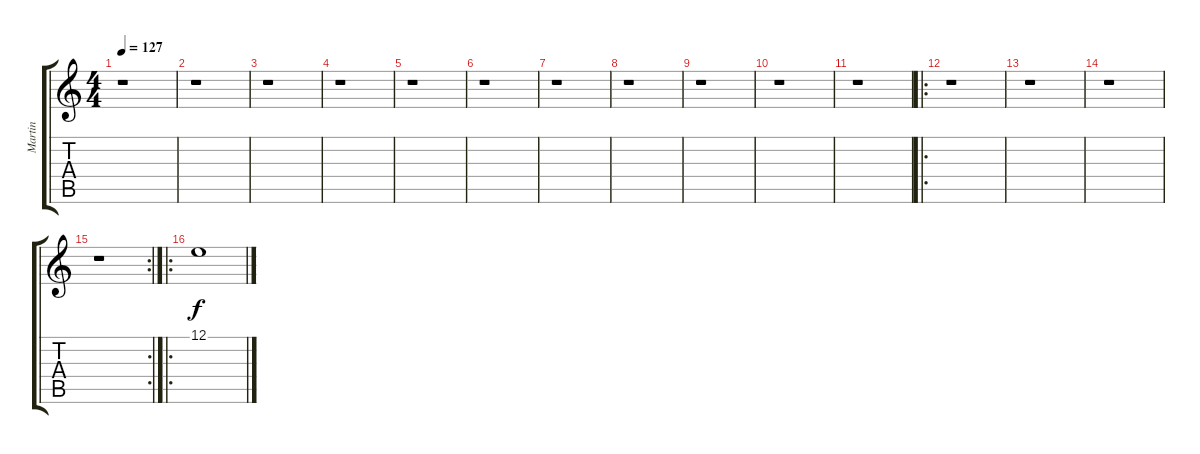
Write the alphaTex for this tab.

\track ("Martin" "Martin") {instrument choiraahs}
\staff {score tabs}
\tuning (E4 B3 G3 D3 A2 E2) {hide}
\ts (4 4)
\tempo 127
\clef g2
\ks c
r.1{dy f} |
r.1 |
r.1 |
r.1 |
r.1 |
r.1 |
r.1 |
r.1 |
r.1 |
r.1 |
r.1 |
\ro
r.1 |
r.1 |
r.1 |
\rc 2
r.1 |
\ro
12.1.1
